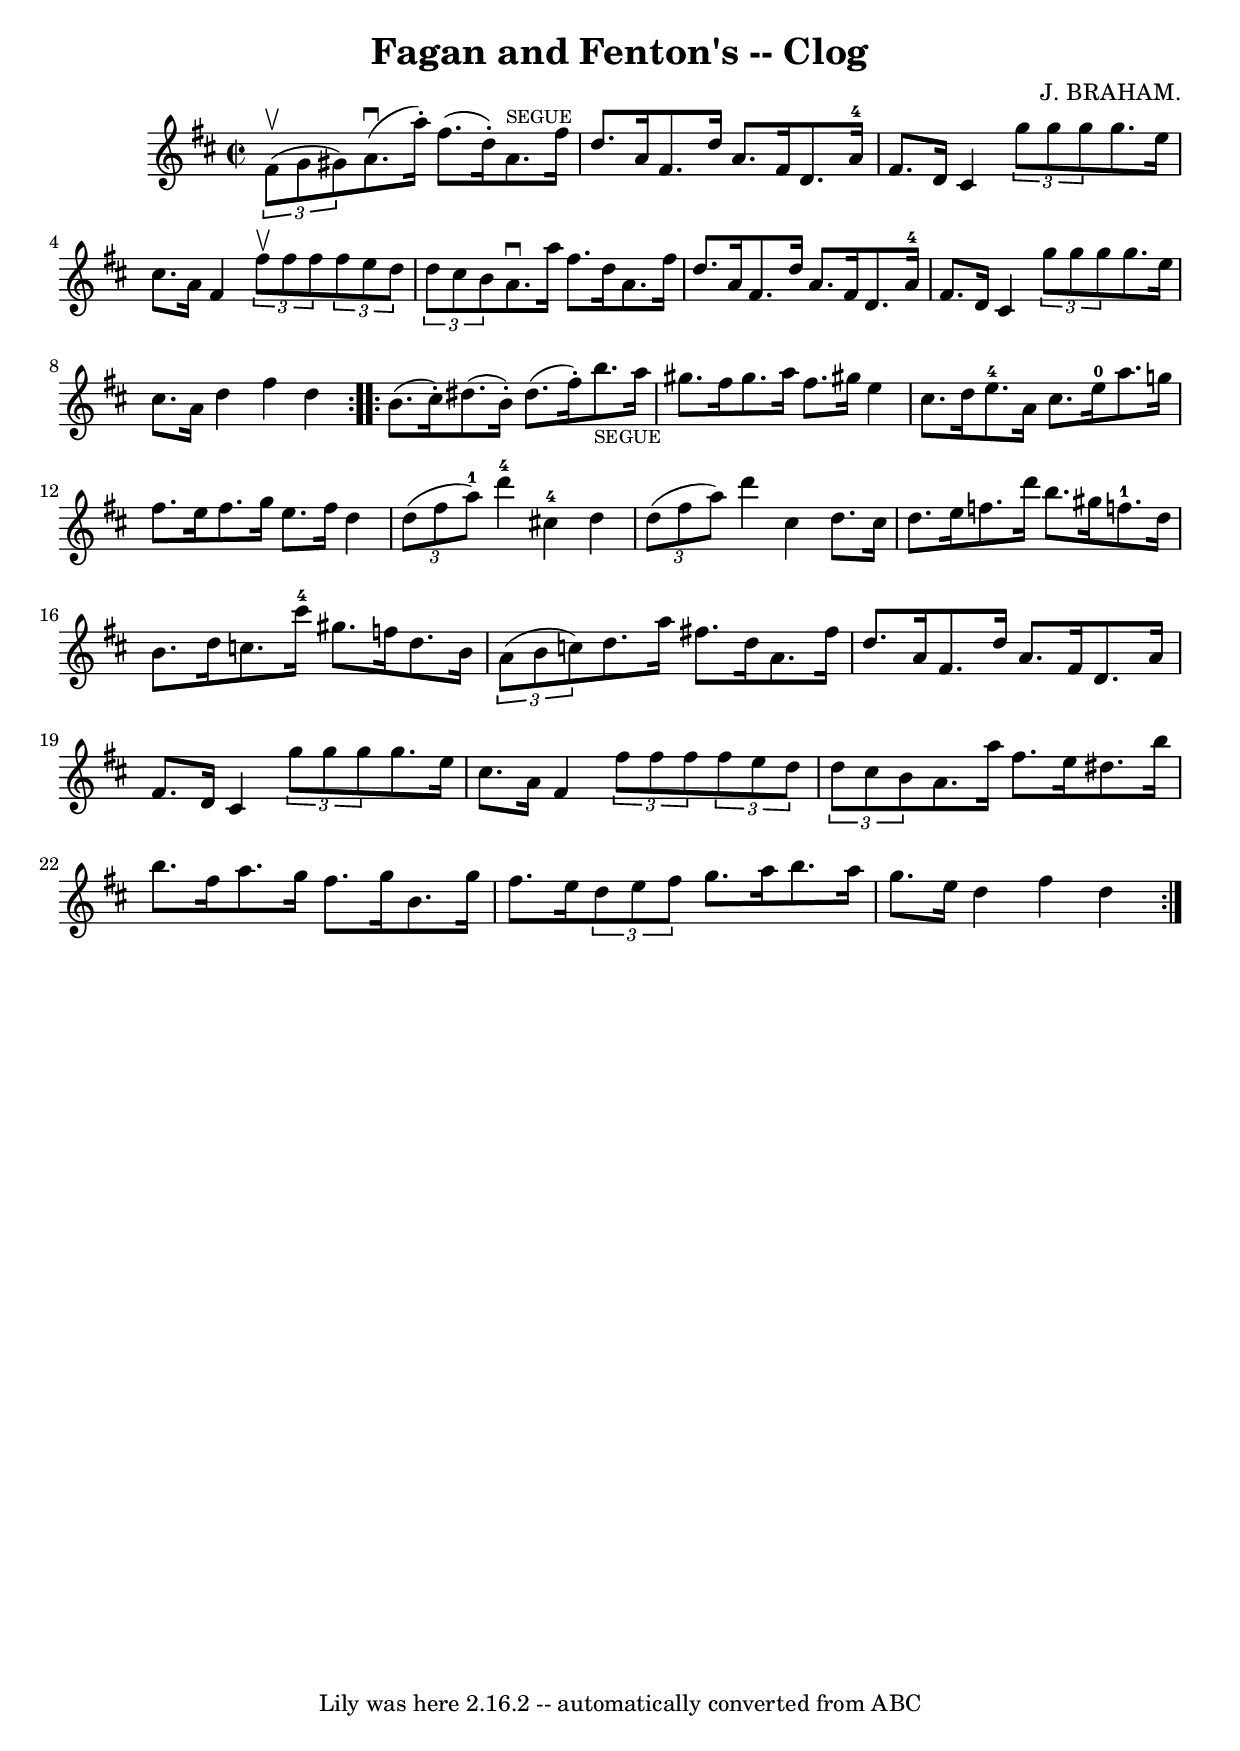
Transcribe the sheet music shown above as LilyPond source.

\version "2.7.40"
\include "Mammoth.ily"
\header {
	book = "Ryan's Mammoth Collection"
	composer = "J. BRAHAM."
	crossRefNumber = "1"
	footnotes = "\\\\160 955"
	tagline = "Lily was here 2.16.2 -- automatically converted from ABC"
	title = "Fagan and Fenton's -- Clog"
}
voicedefault =  {
\set Score.defaultBarType = "empty"

\repeat volta 2 {
\override Staff.TimeSignature #'style = #'C
 \time 2/2 \key d \major   \times 2/3 { fis'8^\upbow(g'8 gis'8) }   
|
 a'8.^\downbow(a''16 -.) fis''8. (d''16 -.) a'8. 
^\segue fis''16 d''8. a'16    |
 fis'8. d''16 a'8.    
fis'16 d'8. a'16-4 fis'8. d'16    |
 cis'4    
\times 2/3 { g''8 g''8 g''8  } g''8. e''16 cis''8. a'16    
|
 fis'4    \times 2/3 { fis''8^\upbow fis''8 fis''8  }   
\times 2/3 { fis''8 e''8 d''8  }   \times 2/3 { d''8 cis''8 b'8 
 }   |
 a'8.^\downbow a''16 fis''8. d''16 a'8. fis''16 
 d''8. a'16    |
 fis'8. d''16 a'8. fis'16 d'8.    
a'16-4 fis'8. d'16    |
 cis'4    \times 2/3 { g''8 g''8   
 g''8  } g''8. e''16 cis''8. a'16    |
 d''4 fis''4    
d''4  }     \repeat volta 2 { b'8. (cis''16 -.) |
 dis''8. (
b'16 -.) dis''8. (fis''16 -.) b''8._\segue a''16 gis''8.    
fis''16    |
 gis''8. a''16 fis''8. gis''!16 e''4    
cis''8. d''16    |
 e''8.-4 a'16 cis''8. e''16-0   
a''8. g''!16 fis''8. e''16    |
 fis''8. g''16 e''8.    
fis''16 d''4    \times 2/3 { d''8 (fis''8 a''8-1) }   |
  
 d'''4-4 cis''!4-4 d''4    \times 2/3 { d''8 (fis''8 a''8 
) }   |
 d'''4 cis''4 d''8. cis''16 d''8. e''16    
|
 f''8. d'''16 b''8. gis''16 f''!8.-1 d''16    
b'8. d''16    |
 c''8. cis'''16-4 gis''8. f''16 d''8.  
 b'16    \times 2/3 { a'8 (b'8 c''!8) }   |
 d''8.    
a''16 fis''!8. d''16 a'8. fis''16 d''8. a'16    |
   
fis'8. d''16 a'8. fis'16 d'8. a'16 fis'8. d'16    |
 
 cis'4    \times 2/3 { g''8 g''8 g''8  } g''8. e''16 cis''8.   
 a'16    |
 fis'4    \times 2/3 { fis''8 fis''8 fis''8  }   
\times 2/3 { fis''8 e''8 d''8  }   \times 2/3 { d''8 cis''8 b'8 
 }   |
 a'8. a''16 fis''8. e''16 dis''8. b''16    
b''8. fis''16    |
 a''8. g''16 fis''8. g''16 b'8.    
g''16 fis''8. e''16    |
   \times 2/3 { d''8 e''8 fis''8  
} g''8. a''16 b''8. a''16 g''8. e''16    |
 d''4    
fis''4 d''4  }   
}

\score{
    <<

	\context Staff="default"
	{
	    \voicedefault 
	}

    >>
	\layout {
	}
	\midi {}
}
